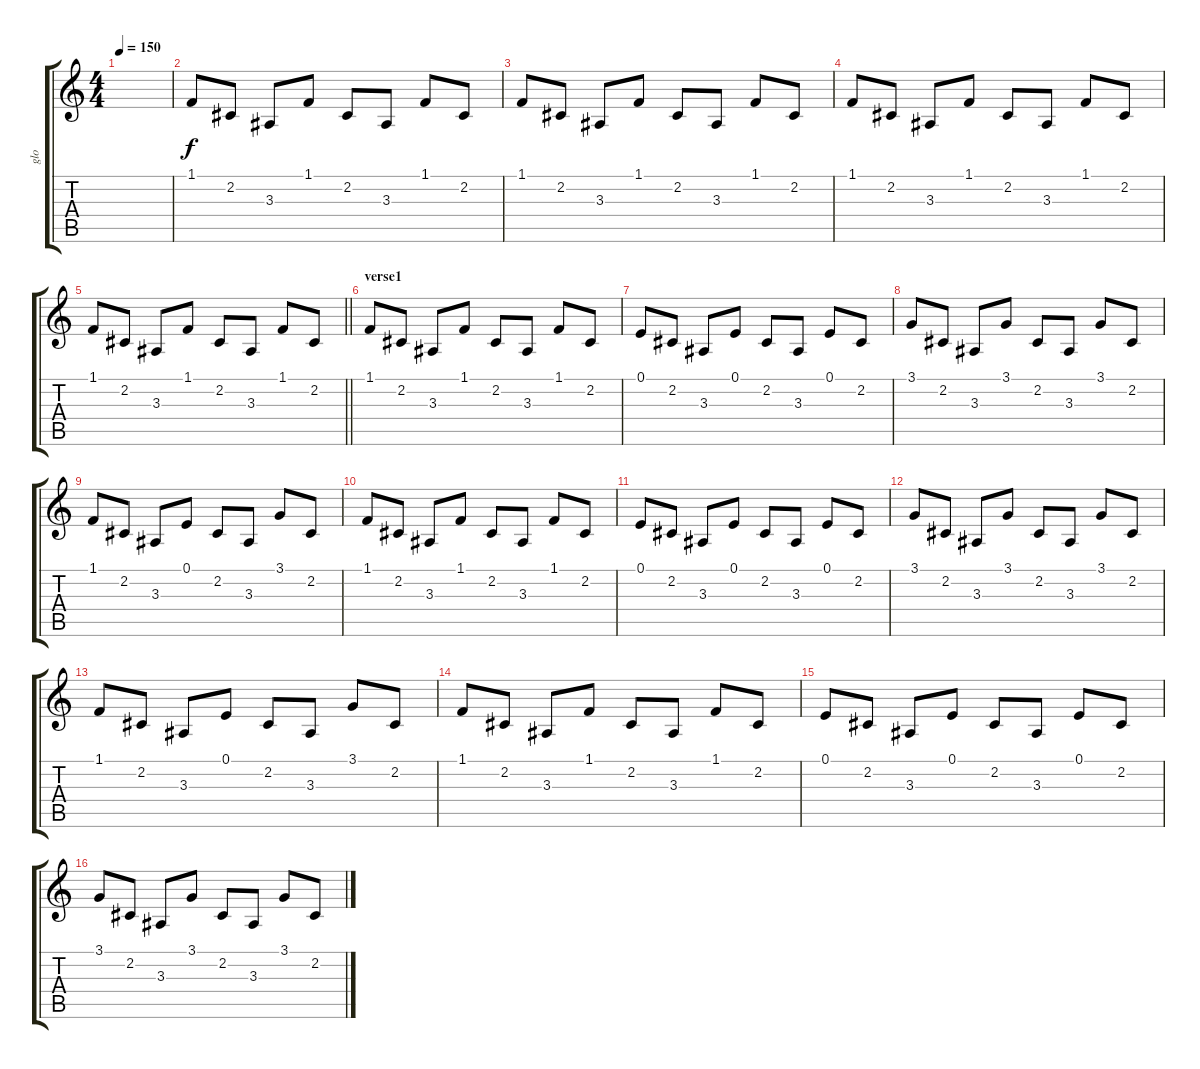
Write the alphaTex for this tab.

\track ("glo" "glo") {instrument acousticgrandpiano}
\staff {score tabs}
\tuning (E4 B3 G3 D3 A2 E2) {hide}
\ts (4 4)
\tempo 150
\clef g2
\ks c
|
1.1.8 2.2.8 3.3.8 1.1.8 2.2.8 3.3.8 1.1.8 2.2.8 |
1.1.8 2.2.8 3.3.8 1.1.8 2.2.8 3.3.8 1.1.8 2.2.8 |
1.1.8 2.2.8 3.3.8 1.1.8 2.2.8 3.3.8 1.1.8 2.2.8 |
\barLineRight lightlight
1.1.8 2.2.8 3.3.8 1.1.8 2.2.8 3.3.8 1.1.8 2.2.8 |
\section ("" "verse1")
1.1.8 2.2.8 3.3.8 1.1.8 2.2.8 3.3.8 1.1.8 2.2.8 |
0.1.8 2.2.8 3.3.8 0.1.8 2.2.8 3.3.8 0.1.8 2.2.8 |
3.1.8 2.2.8 3.3.8 3.1.8 2.2.8 3.3.8 3.1.8 2.2.8 |
1.1.8 2.2.8 3.3.8 0.1.8 2.2.8 3.3.8 3.1.8 2.2.8 |
1.1.8 2.2.8 3.3.8 1.1.8 2.2.8 3.3.8 1.1.8 2.2.8 |
0.1.8 2.2.8 3.3.8 0.1.8 2.2.8 3.3.8 0.1.8 2.2.8 |
3.1.8 2.2.8 3.3.8 3.1.8 2.2.8 3.3.8 3.1.8 2.2.8 |
1.1.8 2.2.8 3.3.8 0.1.8 2.2.8 3.3.8 3.1.8 2.2.8 |
1.1.8 2.2.8 3.3.8 1.1.8 2.2.8 3.3.8 1.1.8 2.2.8 |
0.1.8 2.2.8 3.3.8 0.1.8 2.2.8 3.3.8 0.1.8 2.2.8 |
3.1.8 2.2.8 3.3.8 3.1.8 2.2.8 3.3.8 3.1.8 2.2.8
